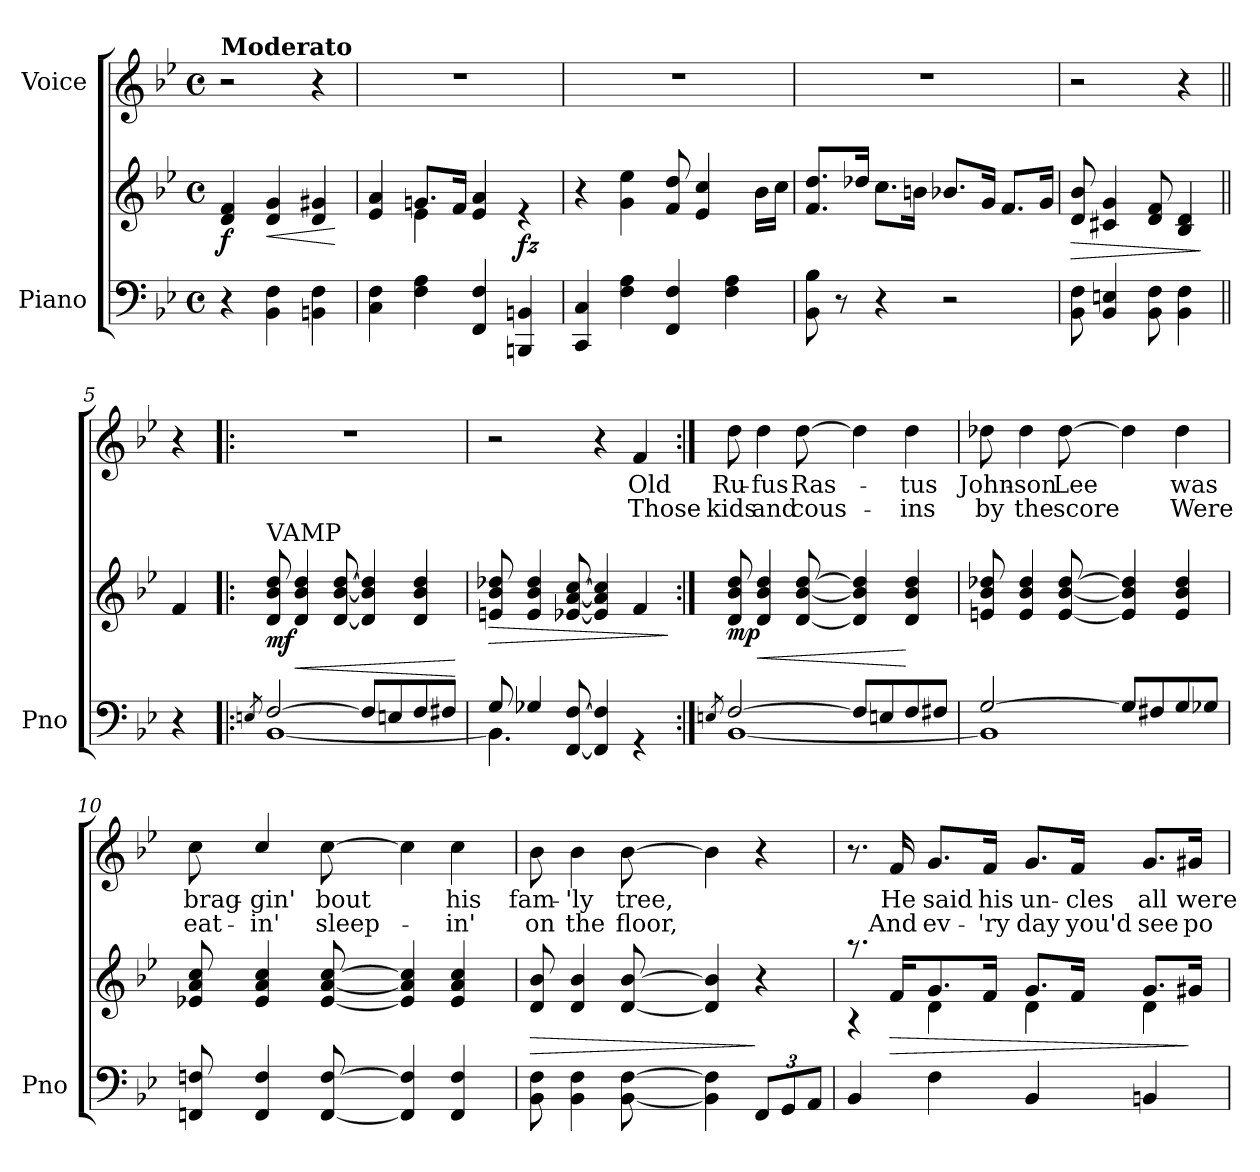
**kern	**kern	**dynam	**kern	**text	**text
*part2	*part2	*part2	*part1	*part1	*part1
*staff3	*staff2	*staff2/3	*staff1	*staff1	*staff1
*I"Piano	*	*	*I"Voice	*	*
*I'Pno	*	*	*	*	*
*clefF4	*clefG2	*	*clefG2	*	*
*k[b-e-]	*k[b-e-]	*	*k[b-e-]	*	*
*M4/4	*M4/4	*	*M4/4	*	*
*met(c)	*met(c)	*	*met(c)	*	*
=	=	=	=	=	=
!	!	!	!LO:TX:a:B:t=Moderato	!	!
!	!	!LO:DY:b	!	!	!
4r	4d/ 4f/	f	2r	.	.
!	!	!LO:HP:b	!	!	!
4BB-\ 4F\	4d/ 4g/	<	.	.	.
4BBn\ 4F\	4d/ 4g#X/	.	4r	.	.
.	.	[	.	.	.
=1	=1	=1	=1	=1	=1
*	*^	*	*	*	*
4C\ 4F\	4e-/ 4a/	4ryy	.	1r	.	.
4F\ 4A\	4e-\	8.gn/L	.	.	.	.
.	.	16f/Jk	.	.	.	.
4FF/ 4F/	4e-/ 4a/	2ryy	.	.	.	.
!	!	!	!LO:DY:b	!	!	!
4BBBn/ 4BBn/	4re	.	fz	.	.	.
*	*v	*v	*	*	*	*
=2	=2	=2	=2	=2	=2
4CC/ 4C/	4r	.	1r	.	.
4F\ 4A\	4g\ 4ee-\	.	.	.	.
4FF/ 4F/	8f/ 8dd/	.	.	.	.
.	4e-/ 4cc/	.	.	.	.
4F\ 4A\	.	.	.	.	.
.	16b-\LL	.	.	.	.
.	16cc\JJ	.	.	.	.
=3	=3	=3	=3	=3	=3
8BB-\ 8B-\	8.f/ 8.dd/L	.	1r	.	.
8r	.	.	.	.	.
.	16dd-X/Jk	.	.	.	.
4r	8.cc\L	.	.	.	.
.	16bn\Jk	.	.	.	.
2r	8.b-X/L	.	.	.	.
.	16g/Jk	.	.	.	.
.	8.f/L	.	.	.	.
.	16g/Jk	.	.	.	.
=4	=4	=4	=4	=4	=4
!	!	!LO:HP:b	!	!	!
8BB-\ 8F\	8d/ 8b-/	>	2r	.	.
4BB-/ 4En/	4c#X/ 4g/	.	.	.	.
8BB-\ 8F\	8d/ 8f/	.	.	.	.
4BB-\ 4F\	4B-/ 4d/	.	4r	.	.
.	.	]	.	.	.
!!LO:LB:g=z
=5||	=5||	=5||	=5||	=5||	=5||
4r	4f/	.	4r	.	.
=6!|:	=6!|:	=6!|:	=6!|:	=6!|:	=6!|:
8qEn/	.	.	.	.	.
*^	*	*	*	*	*
!	!	!LO:TX:a:t=VAMP	!	!	!	!
!	!	!	!LO:DY:b	!	!	!
[2F/	[1BB-	8d/ 8b-/ 8dd/	mf	1r	.	.
!	!	!	!LO:HP:b	!	!	!
.	.	4d/ 4b-/ 4dd/	<	.	.	.
.	.	[8d/ [8b-/ [8dd/	.	.	.	.
8F/L]	.	4d/] 4b-/] 4dd/]	.	.	.	.
8E/	.	.	.	.	.	.
8F/	.	4d/ 4b-/ 4dd/	.	.	.	.
8F#X/J	.	.	.	.	.	.
*v	*v	*	*	*	*	*
.	.	[	.	.	.
=7	=7	=7	=7	=7	=7
*^	*	*	*	*	*
!	!	!	!LO:HP:b	!	!	!
8G/	4.BB-\]	8en/ 8b-/ 8dd-X/	>	2r	.	.
4G-X/	.	4e/ 4b-/ 4dd-/	.	.	.	.
[8FF/ [8F/	2ryy	[8e-X/ [8a/ [8cc/	.	.	.	.
4FF/] 4F/]	.	4e-/] 4a/] 4cc/]	.	4r	.	.
!	!	!	!	!	!LO:LY:b	!LO:LY:b
4rGG	.	4f/	.	4f/	Old	Those
.	8ryy	.	.	.	.	.
*v	*v	*	*	*	*	*
.	.	]	.	.	.
=8:|!	=8:|!	=8:|!	=8:|!	=8:|!	=8:|!
8qEn/	.	.	.	.	.
*^	*	*	*	*	*
!	!	!	!LO:DY:b	!	!LO:LY:b	!LO:LY:b
[2F/	[1BB-	8d/ 8b-/ 8dd/	mp	8dd\	Ru-	kids
!	!	!	!LO:HP:b	!	!LO:LY:b	!LO:LY:b
.	.	4d/ 4b-/ 4dd/	<	4dd\	-fus	and
!	!	!	!	!	!LO:LY:b	!LO:LY:b
.	.	[8d/ [8b-/ [8dd/	.	[8dd\	Ras-	cous-
8F/L]	.	4d/] 4b-/] 4dd/]	.	4dd\]	.	.
8E/	.	.	.	.	.	.
!	!	!	!	!	!LO:LY:b	!LO:LY:b
8F/	.	4d/ 4b-/ 4dd/	[	4dd\	-tus	-ins
8F#X/J	.	.	.	.	.	.
!!LO:LB:g=z
=9	=9	=9	=9	=9	=9	=9
!	!	!	!	!	!LO:LY:b	!LO:LY:b
[2G/	1BB-]	8en/ 8b-/ 8dd-X/	.	8dd-X\	John-	by
!	!	!	!	!	!LO:LY:b	!LO:LY:b
.	.	4e/ 4b-/ 4dd-/	.	4dd-\	-son	the
!	!	!	!	!	!LO:LY:b	!LO:LY:b
.	.	[8e/ [8b-/ [8dd-/	.	[8dd-\	Lee	score
8G/L]	.	4e/] 4b-/] 4dd-/]	.	4dd-\]	.	.
8F#X/	.	.	.	.	.	.
!	!	!	!	!	!LO:LY:b	!LO:LY:b
8G/	.	4e/ 4b-/ 4dd-/	.	4dd-\	was	Were
8G-X/J	.	.	.	.	.	.
*v	*v	*	*	*	*	*
=10	=10	=10	=10	=10	=10
!	!	!	!	!LO:LY:b	!LO:LY:b
*	*	*	*^	*	*
8FFn/ 8Fn/	8e-X/ 8a/ 8cc/	.	8cc\	8ryy	brag-	eat-
!	!	!	!	!	!LO:LY:b	!LO:LY:b
4FF/ 4F/	4e-/ 4a/ 4cc/	.	4cc/	8cc!\Lyy	-gin'	-in'
!	!	!	!	!	!	!LO:LY:b
.	.	.	.	8cc!\J	.	and
!	!	!	!	!	!LO:LY:b	!LO:LY:b
[8FF/ [8F/	[8e-/ [8a/ [8cc/	.	[8cc\	2ryy	bout	sleep-
4FF/] 4F/]	4e-/] 4a/] 4cc/]	.	4cc\]	.	.	.
!	!	!	!	!	!LO:LY:b	!LO:LY:b
4FF/ 4F/	4e-/ 4a/ 4cc/	.	4cc\	.	his	-in'
.	.	.	.	8ryy	.	.
=11	=11	=11	=11	=11	=11	=11
!	!	!LO:HP:b	!	!	!LO:LY:b	!LO:LY:b
*	*	*	*v	*v	*	*
8BB-\ 8F\	8d/ 8b-/	>	8b-\	fam-	on
!	!	!	!	!LO:LY:b	!LO:LY:b
4BB-\ 4F\	4d/ 4b-/	.	4b-\	-'ly	the
!	!	!	!	!LO:LY:b	!LO:LY:b
[8BB-\ [8F\	[8d/ [8b-/	.	[8b-\	tree,	floor,
4BB-\] 4F\]	4d/] 4b-/]	.	4b-\]	.	.
*Xbrackettup	*	*	*	*	*
12FF/L	4r	]	4r	.	.
12GG/	.	.	.	.	.
12AA/J	.	.	.	.	.
!!LO:PB:g=z
=12	=12	=12	=12	=12	=12
*	*^	*	*	*	*
4BB-/	4rA	8.raa	.	8.r	.	.
!	!	!	!LO:HP:b	!	!LO:LY:b	!LO:LY:b
.	.	16f/KL	>	16f/	He	And
!	!	!	!	!	!LO:LY:b	!LO:LY:b
4F\	4d\	8.g/	.	8.g/L	said	ev-
!	!	!	!	!	!LO:LY:b	!LO:LY:b
.	.	16f/Jk	.	16f/Jk	his	-'ry
!	!	!	!	!	!LO:LY:b	!LO:LY:b
4BB-/	4d\	8.g/L	.	8.g/L	un-	day
!	!	!	!	!	!LO:LY:b	!LO:LY:b
.	.	16f/Jk	.	16f/Jk	-cles	you'd
!	!	!	!	!	!LO:LY:b	!LO:LY:b
4BBn/	4d\	8.g/L	.	8.g/L	all	see
!	!	!	!	!	!LO:LY:b	!LO:LY:b
.	.	16g#X/Jk	]	16g#X/Jk	were	po-
*	*v	*v	*	*	*	*
=	=	=	=	=	=
*-	*-	*-	*-	*-	*-
